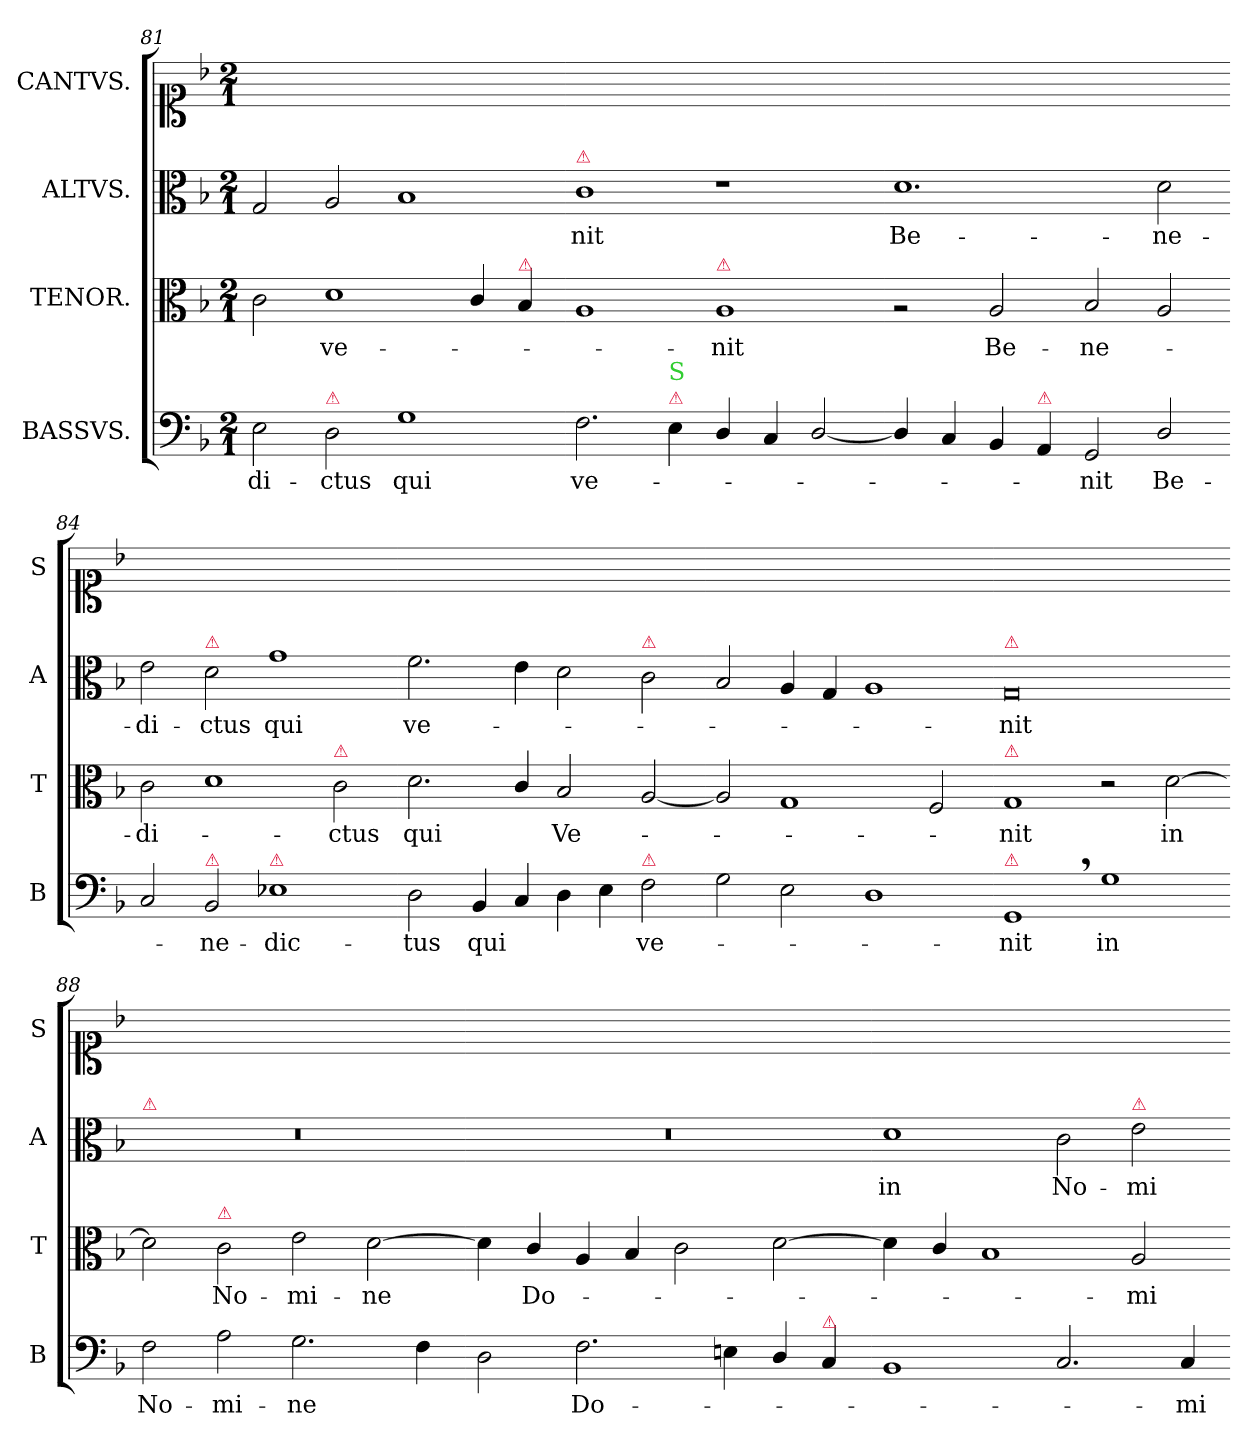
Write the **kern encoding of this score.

**kern	**text	**kern	**text	**kern	**text	**kern
*part4	*part4	*part3	*part3	*part2	*part2	*part1
*staff4	*staff4	*staff3	*staff3	*staff2	*staff2	*staff1
*I"BASSVS.	*	*I"TENOR.	*	*I"ALTVS.	*	*I"CANTVS.
*I'B	*	*I'T	*	*I'A	*	*I'S
*clefF4	*	*clefC3	*	*clefC3	*	*clefC1
*k[b-]	*	*k[b-]	*	*k[b-]	*	*k[b-]
*F:	*	*F:	*	*F:	*	*F:
*M2/1	*	*M2/1	*	*M2/1	*	*M2/1
=81	=81	=81	=81	=81	=81	=81
2E\	-di-	2c\	.	2G/	.	0ryy
!LO:TX:a:color=crimson:t=⚠	!	!	!	!	!	!
2D\	-ctus	1d	ve-	2A/	.	.
1G	qui	.	.	1B-	.	.
.	.	4c/	.	.	.	.
!	!	!LO:TX:a:color=crimson:t=⚠	!	!	!	!
.	.	4B-/	.	.	.	.
=82-	=82-	=82-	=82-	=82-	=82-	=82-
!	!	!	!	!LO:TX:a:color=crimson:t=⚠	!	!
2.F\	ve-	1A	.	1c	-nit	0ryy
!LO:TX:a:color=crimson:t=⚠	!	!	!	!	!	!
!LO:TX:a:color=limegreen:t=S	!	!	!	!	!	!
4E\	.	.	.	.	.	.
!	!	!LO:TX:a:color=crimson:t=⚠	!	!	!	!
4D/	.	1A	-nit	1r	.	.
4C/	.	.	.	.	.	.
[2D/	.	.	.	.	.	.
=83-	=83-	=83-	=83-	=83-	=83-	=83-
4D/]	.	2rA	.	1.d	Be-	0ryy
4C/	.	.	.	.	.	.
4BB-/	.	2A/	Be-	.	.	.
!LO:TX:a:color=crimson:t=⚠	!	!	!	!	!	!
4AA/	.	.	.	.	.	.
2GG/	-nit	2B-/	-ne-	.	.	.
!	!LO:LY:i	!	!	!	!	!
2D/	Be-	2A/	.	2d\	-ne-	.
=84-	=84-	=84-	=84-	=84-	=84-	=84-
2C/	.	2c\	-di-	2e\	-di-	0ryy
!	!	!	!	!LO:TX:a:color=crimson:t=⚠	!	!
!LO:TX:a:color=crimson:t=⚠	!	!	!	!	!	!
!	!LO:LY:i	!	!	!	!	!
2BB-/	-ne-	1d	.	2d\	-ctus	.
!LO:TX:a:color=crimson:t=⚠	!	!	!	!	!	!
!	!LO:LY:i	!	!	!	!	!
1E-X	-dic-	.	.	1g	qui	.
!	!	!LO:TX:a:color=crimson:t=⚠	!	!	!	!
.	.	2c\	-ctus	.	.	.
=85-	=85-	=85-	=85-	=85-	=85-	=85-
!	!LO:LY:i	!	!	!	!	!
2D\	-tus	2.d\	qui	2.f\	ve-	0ryy
!	!LO:LY:i	!	!	!	!	!
4BB-/	qui	.	.	.	.	.
4C/	.	4c/	.	4e\	.	.
4D\	.	2B-/	Ve-	2d\	.	.
4E-\	.	.	.	.	.	.
!	!	!	!	!LO:TX:a:color=crimson:t=⚠	!	!
!LO:TX:a:color=crimson:t=⚠	!	!	!	!	!	!
!	!LO:LY:i	!	!	!	!	!
2F\	ve-	[2A/	.	2c\	.	.
=86-	=86-	=86-	=86-	=86-	=86-	=86-
2G\	.	2A/]	.	2B-/	.	0ryy
2E-\	.	1G	.	4A/	.	.
.	.	.	.	4G/	.	.
1D	.	.	.	1A	.	.
.	.	2F/	.	.	.	.
=87-	=87-	=87-	=87-	=87-	=87-	=87-
!	!	!	!	!LO:TX:a:color=crimson:t=⚠	!	!
!	!	!LO:TX:a:color=crimson:t=⚠	!	!	!	!
!LO:TX:a:color=crimson:t=⚠	!	!	!	!	!	!
!	!LO:LY:i	!	!	!	!	!
1GG,	-nit	1G	-nit	0G	-nit	0ryy
1G	in	2r	.	.	.	.
.	.	[2d\	in	.	.	.
=88-	=88-	=88-	=88-	=88-	=88-	=88-
!	!	!	!	!LO:TX:a:color=crimson:t=⚠	!	!
2F\	No-	2d\]	.	0r	.	0ryy
!	!	!LO:TX:a:color=crimson:t=⚠	!	!	!	!
2A\	-mi-	2c\	No-	.	.	.
2.G\	-ne	2e\	-mi-	.	.	.
.	.	[2d\	-ne	.	.	.
4F\	.	.	.	.	.	.
=89-	=89-	=89-	=89-	=89-	=89-	=89-
2D\	.	4d\]	.	0r	.	0ryy
.	.	4c/	Do-	.	.	.
2.F\	Do-	4A/	.	.	.	.
.	.	4B-/	.	.	.	.
.	.	2c\	.	.	.	.
4En\	.	.	.	.	.	.
4D/	.	[2d\	.	.	.	.
!LO:TX:a:color=crimson:t=⚠	!	!	!	!	!	!
4C/	.	.	.	.	.	.
=90-	=90-	=90-	=90-	=90-	=90-	=90-
1BB-	.	4d\]	.	1d	in	0ryy
.	.	4c/	.	.	.	.
.	.	1B-	.	.	.	.
2.C/	.	.	.	2c\	No-	.
!	!	!	!	!LO:TX:a:color=crimson:t=⚠	!	!
.	.	2A/	-mi-	2e\	-mi-	.
4C/	-mi-	.	.	.	.	.
=-	=-	=-	=-	=-	=-	=-
*-	*-	*-	*-	*-	*-	*-
